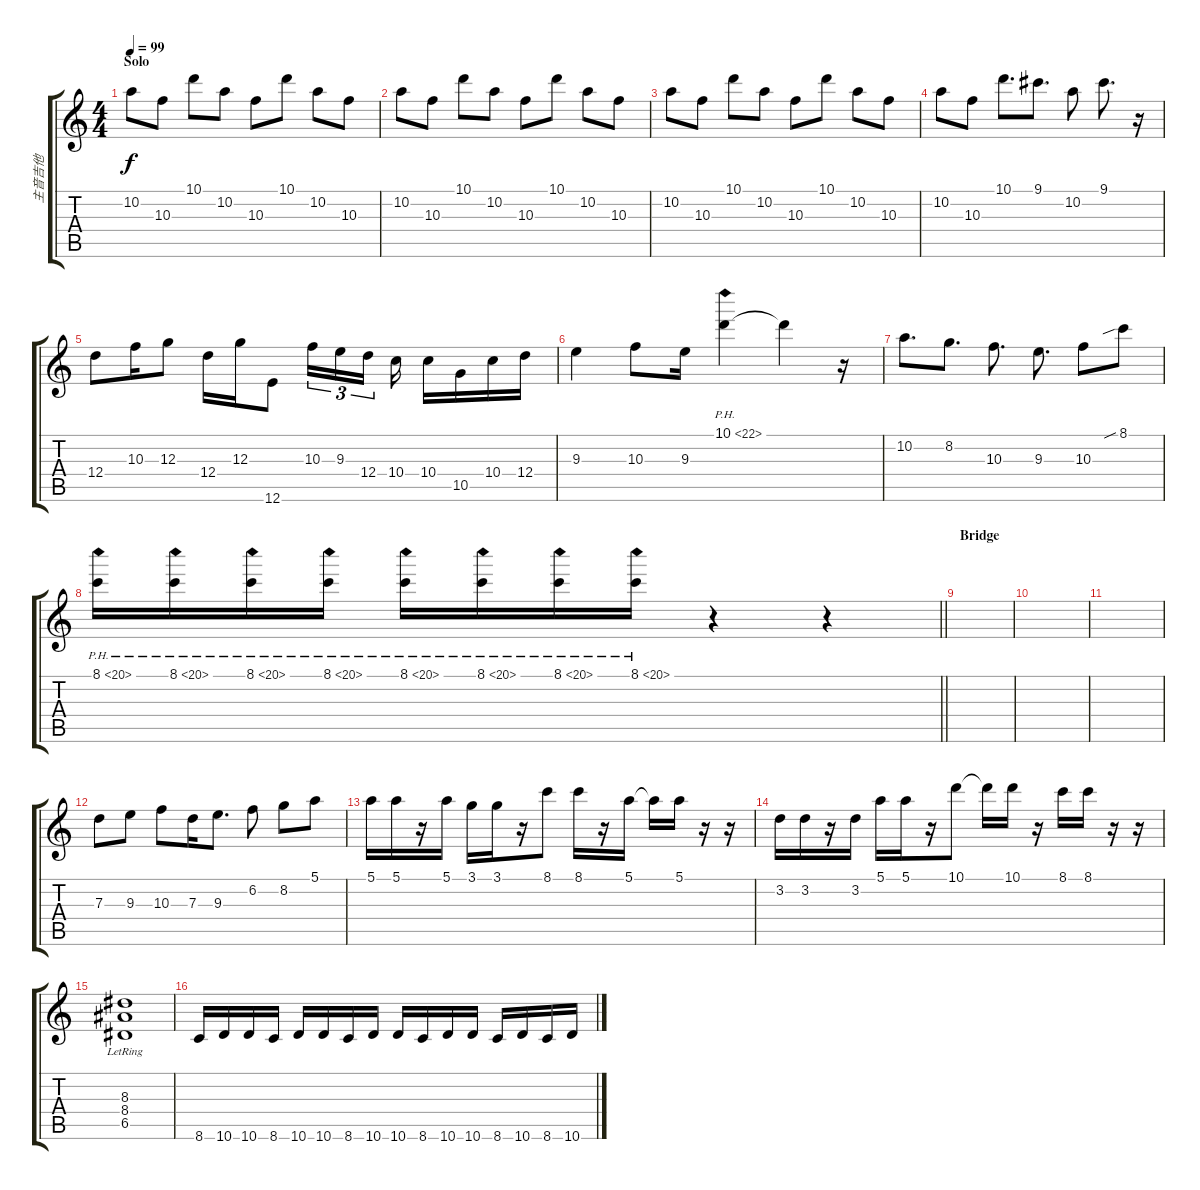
\track ("主音吉他" "主音吉他") {instrument overdrivenguitar}
\staff {score tabs}
\tuning (E4 B3 G3 D3 A2 E2) {hide}
\ts (4 4)
\section ("" "Solo")
\tempo 99
\clef g2
\ks c
10.2.8{dy f} 10.3.8 10.1.8 10.2.8 10.3.8 10.1.8 10.2.8 10.3.8 |
10.2.8 10.3.8 10.1.8 10.2.8 10.3.8 10.1.8 10.2.8 10.3.8 |
10.2.8 10.3.8 10.1.8 10.2.8 10.3.8 10.1.8 10.2.8 10.3.8 |
10.2.8 10.3.8 10.1.8{d} 9.1.8{d} 10.2.8 9.1.8{d} r.16 |
12.4.8 10.3.16 12.3.8 12.4.16 12.3.16 12.6.8 10.3.16{tu (3 2)} 9.3.16{tu (3 2)} 12.4.16{tu (3 2) beam splitsecondary} 10.4.16 10.4.16 10.5.16 10.4.16 12.4.16 |
9.3.4 10.3.8 9.3.16 10.1{ph 12}.4 10.1{t}.4 r.16 |
10.2.8{d} 8.2.8{d} 10.3.8{d} 9.3.8{d} 10.3.8 8.1{sib}.8 |
\barLineRight lightlight
8.1{ph 12}.16 8.1{ph 12}.16 8.1{ph 12}.16 8.1{ph 12}.16 8.1{ph 12}.16 8.1{ph 12}.16 8.1{ph 12}.16 8.1{ph 12}.16 r.4 r.4 |
\section ("" "Bridge")
|
|
|
7.3.8 9.3.8 10.3.8 7.3.16 9.3.8{d} 6.2.8 8.2.8 5.1.8 |
5.1.16 5.1.16 r.16 5.1.16 3.1.16 3.1.16 r.16 8.1.8 8.1.16 r.16 5.1.16 5.1{t}.16 5.1.16 r.16 r.16 |
3.2.16 3.2.16 r.16 3.2.16 5.1.16 5.1.16 r.16 10.1.8 10.1{t}.16 10.1.16 r.16 8.1.16 8.1.16 r.16 r.16 |
(8.3 8.4 6.5{lr}).1 |
8.6.16 10.6.16 10.6.16 8.6.16 10.6.16 10.6.16 8.6.16 10.6.16 10.6.16 8.6.16 10.6.16 10.6.16 8.6.16 10.6.16 8.6.16 10.6.16
